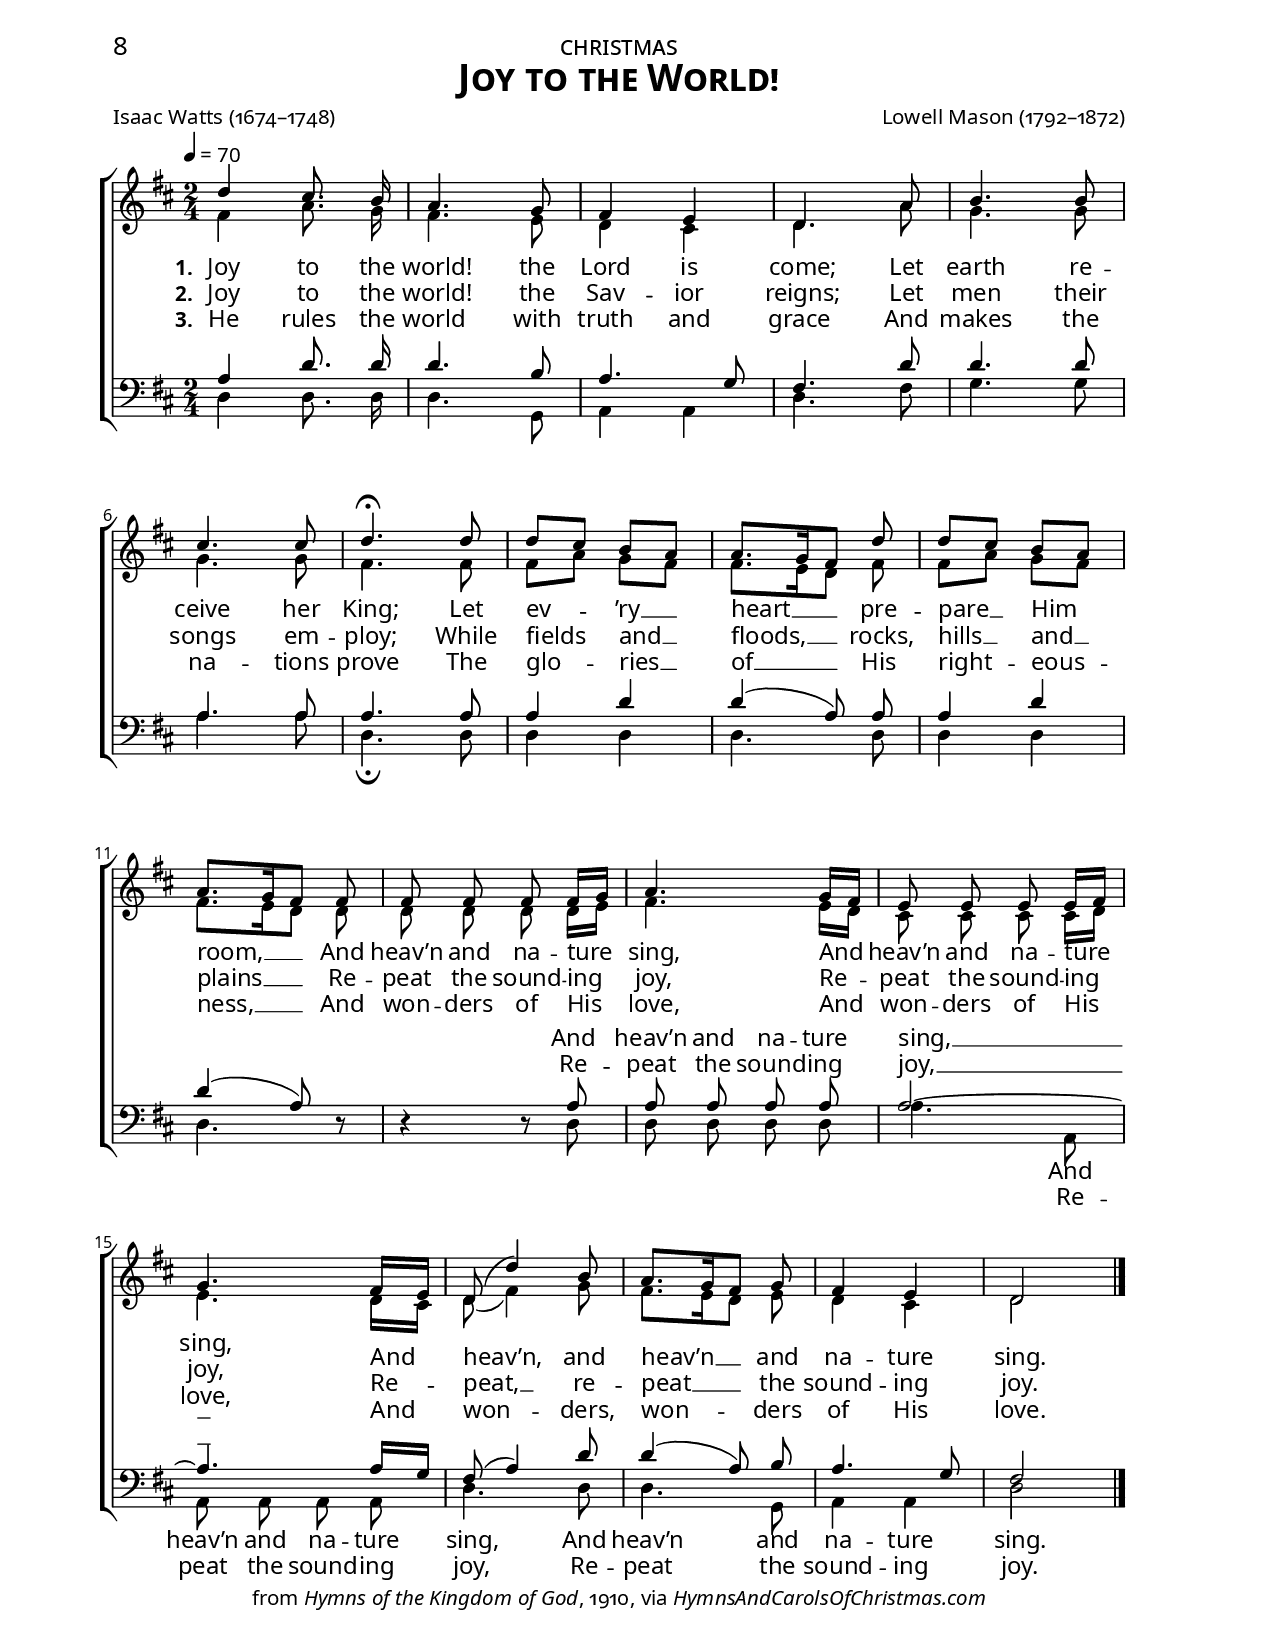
\version "2.14.2"
\include "util.ly"
\header {
  title = \markup{\override #'(font-name . "Garamond Premier Pro Semibold"){ \abs-fontsize #18 \smallCapsOldStyle"Joy to the World!"}}
  poet = \markup\oldStyleNum"Isaac Watts (1674–1748)"
  composer = \markup\oldStyleNum"Lowell Mason (1792–1872)"
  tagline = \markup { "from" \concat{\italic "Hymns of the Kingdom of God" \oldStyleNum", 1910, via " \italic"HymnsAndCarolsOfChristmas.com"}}
}
\paper {
  paper-height = 11\in
  paper-width = 8.5\in
  indent = 0\in
  %system-system-spacing = #'((basic-distance . 10) (padding . 0))
  system-system-spacing =
    #'((basic-distance . 0)
       (minimum-distance . 0)
       (padding . -5)
       (stretchability . 100))
  ragged-last-bottom = ##f
  ragged-bottom = ##f
  two-sided = ##t
  inner-margin = 1\in
  outer-margin = 0.75\in
  top-margin = 0.26\in
  bottom-margin = 0.25\in
  first-page-number = #008
  print-first-page-number = ##t
  headerLine = \markup{\override #'(font-name . "Garamond Premier Pro") \smallCapsOldStyle"christmas"}
  oddHeaderMarkup = \markup\fill-line{
     \override #'(font-name . "Garamond Premier Pro")\abs-fontsize #12.5
     \combine 
        \fill-line{"" \on-the-fly #print-page-number-check-first
        \oldStylePageNum""
        }
        \fill-line{\headerLine}
  }
  evenHeaderMarkup = \markup {
     \override #'(font-name . "Garamond Premier Pro")\abs-fontsize #12.5
     \combine
        \on-the-fly #print-page-number-check-first
        \oldStylePageNum""
        \fill-line{\headerLine}
  }
}
#(set-global-staff-size 18) \paper{ #(define fonts (make-pango-font-tree "Garamond Premier Pro" "Garamond Premier Pro" "Garamond Premier Pro" (/ 18 20))) }
global = {
  \key d \major
  \time 2/4
  \autoBeamOff
  \override DynamicLineSpanner #'staff-padding = #0.0
  \override DynamicLineSpanner #'Y-extent = #'(0.5 . 1)
}

sopMusic = \relative c'' {
  \tempo 4 = 70
  d4 cis8.\noBeam b16 |
  a4. g8 |
  fis4 e |
  d4. a'8 |
  b4. b8 | \break
  
  cis4. cis8 |
  d4.\fermata d8 |
  d[ cis] b[ a] |
  a8.[ g16 fis8] d' |
  d[ cis] b[ a] | \break
  
  a8.[ g16 fis8] fis |
  fis\noBeam fis\noBeam fis\noBeam fis16[ g] |
  a4. g16[ fis] |
  e8\noBeam e\noBeam e\noBeam e16[ fis] | \break
  
  g4. fis16[ e] |
  d8( d'4) b8 |
  a8.[ g16 fis8] g |
  fis4 e |
  d2 \bar "|."
}
sopWords = \lyricmode {
  
}

altoMusic = \relative c' {
  fis4 a8.\noBeam g16 |
  fis4. e8 |
  d4 cis |
  d4. a'8 |
  g4. g8 |
  
  g4. g8 |
  fis4. fis8 |
  fis8[ a] g[ fis] |
  fis8.[ e16 d8] fis |
  fis[ a] g[ fis] |
  
  fis8.[ e16 d8] d |
  d\noBeam d\noBeam d\noBeam d16[ e] |
  fis4. e16[ d] |
  cis8\noBeam cis\noBeam cis\noBeam cis16[ d] |
  
  e4. d16[ cis] |
  d8( fis4) g8 |
  fis8.[ e16 d8] e8 |
  d4 cis |
  d2
}
altoWords = \lyricmode {
  \dropLyricsV
  \set stanza = #"1. "
  Joy to the world! the Lord is come; Let earth re -- ceive her King; Let ev -- ’ry __ heart __ pre -- pare __ Him
  \raiseLyrics
  room, __
  And heav’n and na -- ture sing,
  And heav’n and na -- ture sing,
  \dropLyricsXV
  And heav’n, and heav’n __ and na -- ture sing.
}
altoWordsII = \lyricmode {
  \dropLyricsV
  \set stanza = #"2. "
  Joy to the world! the Sav -- ior reigns; Let men their songs em -- ploy;
  While fields and __ floods, __ rocks, hills __ and __
  \raiseLyrics
  plains __
  
  Re -- peat the sound -- ing joy,
  Re -- peat the sound -- ing joy,
  \dropLyricsXV
  Re -- peat, __ re -- peat __ the sound -- ing joy.
}
altoWordsIII = \lyricmode {
  \dropLyricsV
  \set stanza = #"3. "
  He rules the world with truth and grace And makes the na -- tions prove The glo -- ries __ of __ His right -- eous --
  \raiseLyrics
  ness, __
  
  And won -- ders of His love,  
  And won -- ders of His love,
  \dropLyricsXV
  And won -- ders, won -- ders of His love.
}
altoWordsIV = \lyricmode {
}

tenorMusic = \relative c' {
  a4 d8.\noBeam d16 |
  d4. b8 |
  a4. g8 |
  fis4. d'8 |
  d4. d8 |
  
  a4. a8 |
  a4. a8 |
  a4 d |
  d( a8)\noBeam a8 |
  a4 d |
  
  d( a8) d,\rest |
  d4\rest d8\rest a' |
  a\noBeam a\noBeam a\noBeam a\noBeam |
  a2~ |
  
  a4. a16[ g] |
  fis8( a4) d8 |
  d4( a8)\noBeam b |
  a4. g8 |
  fis2
}
tenorWords = \lyricmode {
  \repeat unfold 22 { \skip 1 }
  And heav’n and na -- ture sing, __
}
tenorWordsII = \lyricmode {
  \repeat unfold 22 { \skip 1 }
  Re -- peat the sound -- ing joy, __
}
tenorWordsIII = \lyricmode {
  \repeat unfold 22 { \skip 1 }
  And won -- ders of His love, __
}

bassMusic = \relative c {
  d4 d8.\noBeam d16 |
  d4. g,8 |
  a4 a |
  d4. fis8 |
  g4. g8 |
  
  a4. a8 |
  d,4.\fermata d8 |
  d4 d |
  d4. d8 |
  d4 d |
  
  d4. s8 |
  s4. d8 |
  d\noBeam d\noBeam d\noBeam d\noBeam |
  a'4. a,8 |
  
  a8\noBeam a\noBeam a\noBeam a\noBeam |
  d4. d8 |
  d4. g,8 |
  a4 a |
  d2
}
bassWords = \lyricmode {
  \repeat unfold 28 { \skip 1 }
  And heav’n and na -- ture sing,
  And heav’n and na -- ture sing.
}
bassWordsII = \lyricmode {
  \repeat unfold 28 { \skip 1 }
  Re -- peat the sound -- ing joy,
  Re -- peat the sound -- ing joy.
}
bassWordsIII = \lyricmode {
  \repeat unfold 28 { \skip 1 }
  And won -- ders of His love,
  And won -- ders of His love.
}

\score {
  <<
   \new ChoirStaff <<
%    \new Lyrics = sopranos \with { \override VerticalAxisGroup #'nonstaff-relatedstaff-spacing = #'((basic-distance . 1)) }
    \new Staff = women <<
      \new Voice = "sopranos" { \voiceOne << \global \sopMusic >> }
      \new Voice = "altos" { \voiceTwo << \global \altoMusic >> }
    >>
    \new Lyrics \with { alignAboveContext = #"women" \override VerticalAxisGroup #'nonstaff-relatedstaff-spacing = #'((basic-distance . 1))} \lyricsto "sopranos" \sopWords
    \new Lyrics = "altosIV"  \with { alignBelowContext = #"women" } \lyricsto "altos" \altoWordsIV
    \new Lyrics = "altosIII"  \with { alignBelowContext = #"women" } \lyricsto "altos" \altoWordsIII
    \new Lyrics = "altosII"  \with { alignBelowContext = #"women" } \lyricsto "altos" \altoWordsII
    \new Lyrics = "altos"  \with { alignBelowContext = #"women" \override VerticalAxisGroup #'nonstaff-relatedstaff-spacing = #'((basic-distance . 1))} \lyricsto "altos" \altoWords
   \new Staff = men <<
      \clef bass
      \new Voice = "tenors" { \voiceOne << \global \tenorMusic >> }
      \new Voice = "basses" { \voiceTwo << \global \bassMusic >> }
    >>
    \new Lyrics \with { alignAboveContext = #"men" \override VerticalAxisGroup #'nonstaff-relatedstaff-spacing = #'((basic-distance . 1)) } \lyricsto "tenors" \tenorWords
    \new Lyrics \with { alignAboveContext = #"men" \override VerticalAxisGroup #'nonstaff-relatedstaff-spacing = #'((basic-distance . 1)) } \lyricsto "tenors" \tenorWordsII
%    \new Lyrics \with { alignAboveContext = #"men" \override VerticalAxisGroup #'nonstaff-relatedstaff-spacing = #'((basic-distance . 1)) } \lyricsto "tenors" \tenorWordsIII
%    \new Lyrics \with { alignBelowContext = #"men" \override VerticalAxisGroup #'nonstaff-relatedstaff-spacing = #'((basic-distance . 1)) } \lyricsto "basses" \bassWordsIII
    \new Lyrics \with { alignBelowContext = #"men" \override VerticalAxisGroup #'nonstaff-relatedstaff-spacing = #'((basic-distance . 1)) } \lyricsto "basses" \bassWordsII
    \new Lyrics \with { alignBelowContext = #"men" \override VerticalAxisGroup #'nonstaff-relatedstaff-spacing = #'((basic-distance . 1)) } \lyricsto "basses" \bassWords
  >>
%    \new PianoStaff << \new Staff { \new Voice { \pianoRH } } \new Staff { \clef "bass" \pianoLH } >>
  >>
  \layout {
  \context {
    \Lyrics
    \override LyricText #'font-size = #1.3
  }
    \context {
      \Score
      %\override SpacingSpanner #'base-shortest-duration = #(ly:make-moment 1 8)
      %\override SpacingSpanner #'common-shortest-duration = #(ly:make-moment 1 4)
    }
    \context {
      % Remove all empty staves
      % \Staff \RemoveEmptyStaves \override VerticalAxisGroup #'remove-first = ##t
    }
    \context {
      \Lyrics
      \override LyricText #'X-offset = #center-on-word
    }
  }
}

